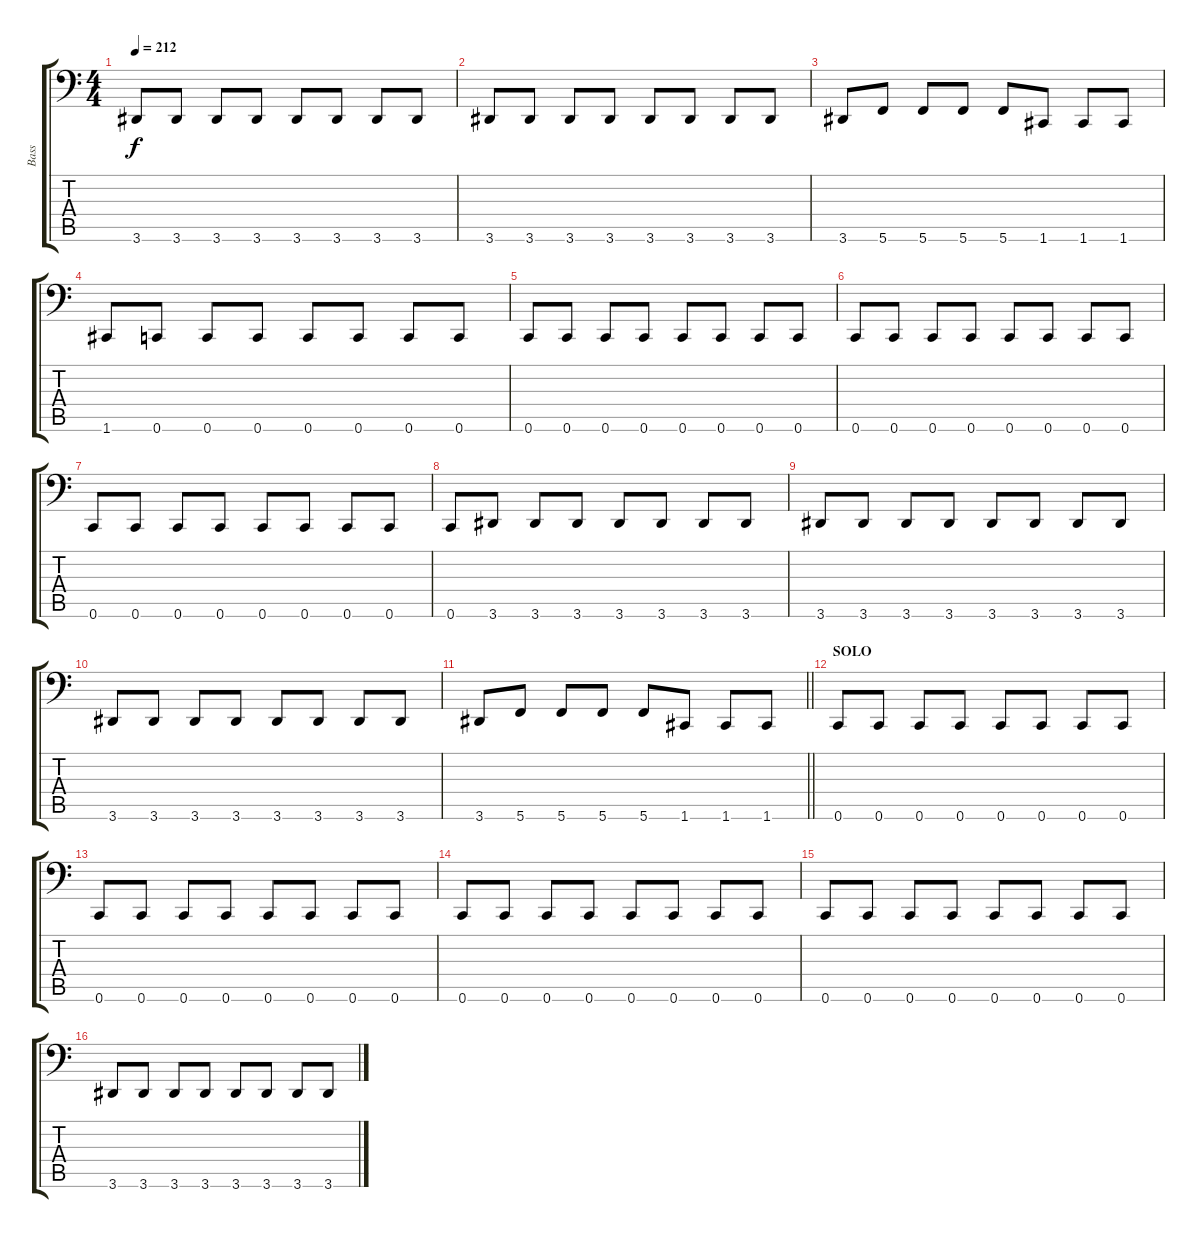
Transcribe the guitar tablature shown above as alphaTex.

\track ("Bass" "Bass") {instrument electricbassfinger}
\staff {score tabs}
\tuning (C3 G2 Eb2 Bb1 F1 C1) {hide}
\ts (4 4)
\tempo 212
\clef f4
\ks c
3.6.8{dy f} 3.6.8 3.6.8 3.6.8 3.6.8 3.6.8 3.6.8 3.6.8 |
3.6.8 3.6.8 3.6.8 3.6.8 3.6.8 3.6.8 3.6.8 3.6.8 |
3.6.8 5.6.8 5.6.8 5.6.8 5.6.8 1.6.8 1.6.8 1.6.8 |
1.6.8 0.6.8 0.6.8 0.6.8 0.6.8 0.6.8 0.6.8 0.6.8 |
0.6.8 0.6.8 0.6.8 0.6.8 0.6.8 0.6.8 0.6.8 0.6.8 |
0.6.8 0.6.8 0.6.8 0.6.8 0.6.8 0.6.8 0.6.8 0.6.8 |
0.6.8 0.6.8 0.6.8 0.6.8 0.6.8 0.6.8 0.6.8 0.6.8 |
0.6.8 3.6.8 3.6.8 3.6.8 3.6.8 3.6.8 3.6.8 3.6.8 |
3.6.8 3.6.8 3.6.8 3.6.8 3.6.8 3.6.8 3.6.8 3.6.8 |
3.6.8 3.6.8 3.6.8 3.6.8 3.6.8 3.6.8 3.6.8 3.6.8 |
\barLineRight lightlight
3.6.8 5.6.8 5.6.8 5.6.8 5.6.8 1.6.8 1.6.8 1.6.8 |
\section ("" "SOLO")
0.6.8 0.6.8 0.6.8 0.6.8 0.6.8 0.6.8 0.6.8 0.6.8 |
0.6.8 0.6.8 0.6.8 0.6.8 0.6.8 0.6.8 0.6.8 0.6.8 |
0.6.8 0.6.8 0.6.8 0.6.8 0.6.8 0.6.8 0.6.8 0.6.8 |
0.6.8 0.6.8 0.6.8 0.6.8 0.6.8 0.6.8 0.6.8 0.6.8 |
3.6.8 3.6.8 3.6.8 3.6.8 3.6.8 3.6.8 3.6.8 3.6.8
